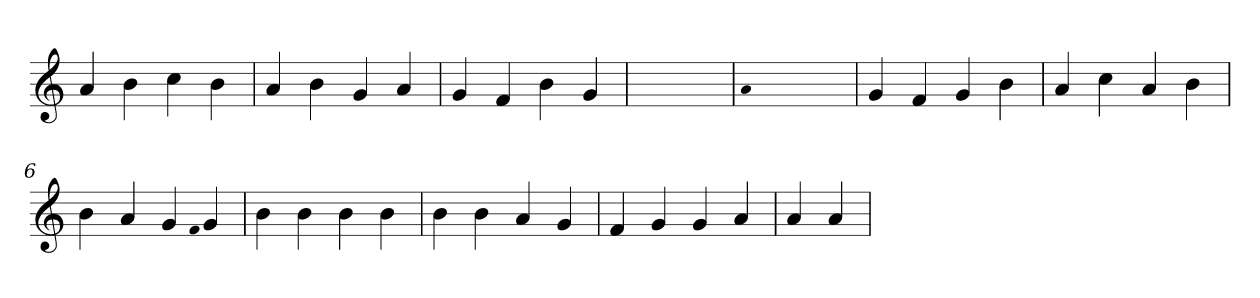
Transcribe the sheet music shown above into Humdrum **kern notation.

**kern
*part1
*staff1
*clefG2
=1
4a
4b
4cc
4b
=2
4a
4b
4g
4a
=3
4g
4f
4b
4g
=4
1ryy
=4
qqa
1ryy
=4
4g
4f
4g
4b
=5
4a
4cc
4a
4b
=6
4b
4a
4g
qqf
4g
=7
4b
4b
4b
4b
=8
4b
4b
4a
4g
=9
4f
4g
4g
4a
=10
4a
4a
=
*-
